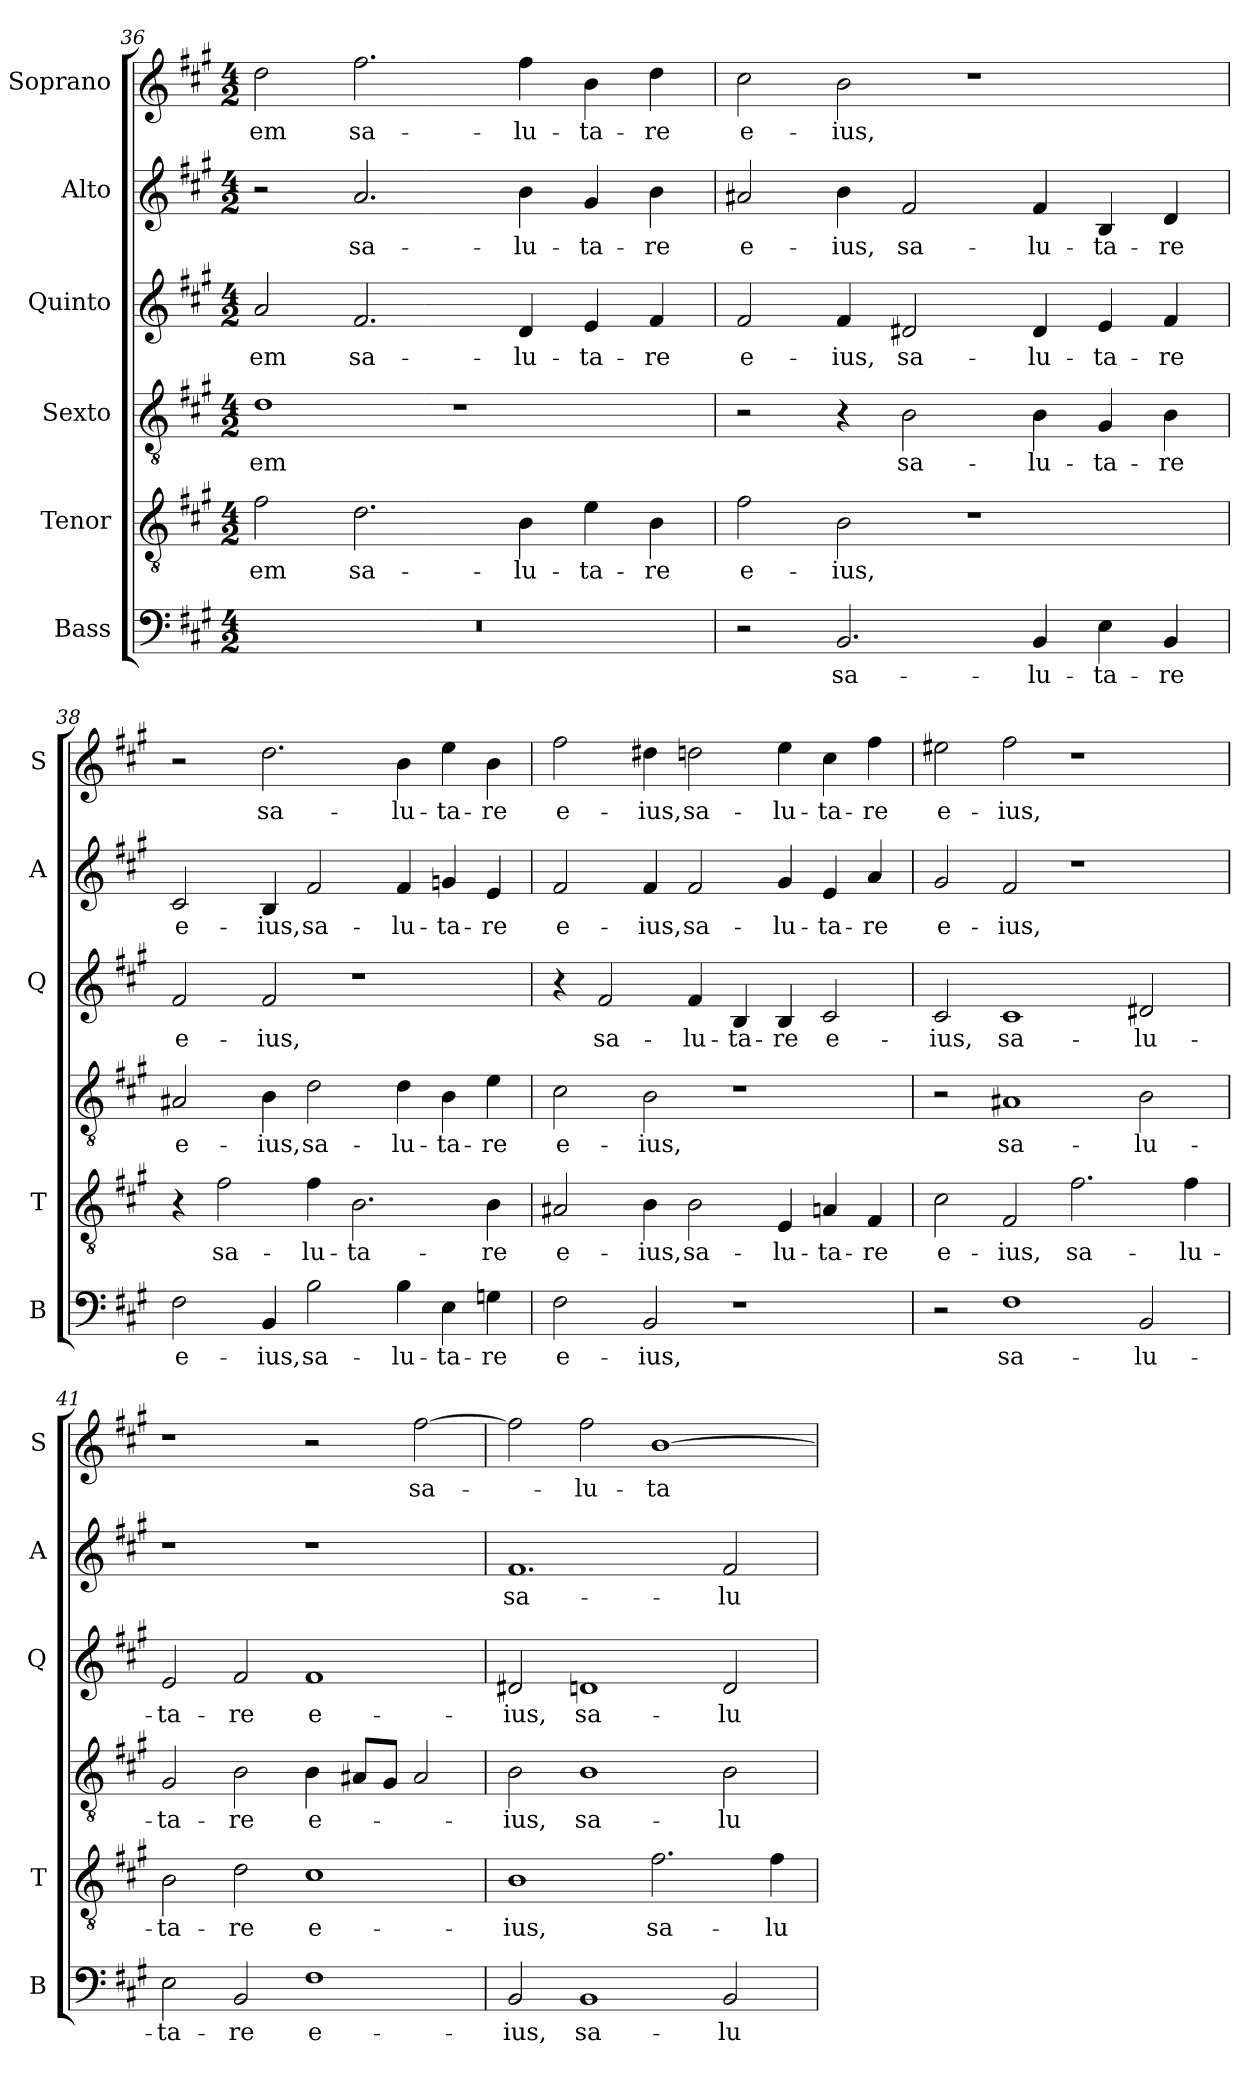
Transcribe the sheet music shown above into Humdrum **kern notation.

**kern	**text	**kern	**text	**kern	**text	**kern	**text	**kern	**text	**kern	**text
*part6	*part6	*part5	*part5	*part4	*part4	*part3	*part3	*part2	*part2	*part1	*part1
*staff6	*staff6	*staff5	*staff5	*staff4	*staff4	*staff3	*staff3	*staff2	*staff2	*staff1	*staff1
*I"Bass	*	*I"Tenor	*	*I"Sexto	*	*I"Quinto	*	*I"Alto	*	*I"Soprano	*
*I'B	*	*I'T	*	*	*	*I'Q	*	*I'A	*	*I'S	*
*clefF4	*	*clefGv2	*	*clefGv2	*	*clefG2	*	*clefG2	*	*clefG2	*
*k[f#c#g#]	*	*k[f#c#g#]	*	*k[f#c#g#]	*	*k[f#c#g#]	*	*k[f#c#g#]	*	*k[f#c#g#]	*
*A:	*	*A:	*	*A:	*	*A:	*	*A:	*	*A:	*
*M4/2	*	*M4/2	*	*M4/2	*	*M4/2	*	*M4/2	*	*M4/2	*
=36	=36	=36	=36	=36	=36	=36	=36	=36	=36	=36	=36
!	!	!	!LO:LY:b	!	!LO:LY:b	!	!LO:LY:b	!	!	!	!LO:LY:b
0r	.	2f#\	em	1d	-em	2a/	-em	2r	.	2dd\	-em
!	!	!	!LO:LY:b	!	!	!	!LO:LY:b	!	!LO:LY:b	!	!LO:LY:b
.	.	2.d\	sa-	.	.	2.f#/	sa-	2.a/	sa-	2.ff#\	sa-
.	.	.	.	1r	.	.	.	.	.	.	.
!	!	!	!LO:LY:b	!	!	!	!LO:LY:b	!	!LO:LY:b	!	!LO:LY:b
.	.	4B\	-lu-	.	.	4d/	-lu-	4b\	-lu-	4ff#\	-lu-
!	!	!	!LO:LY:b	!	!	!	!LO:LY:b	!	!LO:LY:b	!	!LO:LY:b
.	.	4e\	-ta-	.	.	4e/	-ta-	4g#/	-ta-	4b\	-ta-
!	!	!	!LO:LY:b	!	!	!	!LO:LY:b	!	!LO:LY:b	!	!LO:LY:b
.	.	4B\	-re	.	.	4f#/	-re	4b\	-re	4dd\	-re
!!LO:PB:g=z
=37	=37	=37	=37	=37	=37	=37	=37	=37	=37	=37	=37
!	!	!	!LO:LY:b	!	!	!	!LO:LY:b	!	!LO:LY:b	!	!LO:LY:b
2r	.	2f#\	e-	2r	.	2f#/	e-	2a#X/	e-	2cc#\	e-
!	!LO:LY:b	!	!LO:LY:b	!	!	!	!LO:LY:b	!	!LO:LY:b	!	!LO:LY:b
2.BB/	sa-	2B\	-ius,	4r	.	4f#/	-ius,	4b\	-ius,	2b\	-ius,
!	!	!	!	!	!LO:LY:b	!	!LO:LY:b	!	!LO:LY:b	!	!
.	.	.	.	2B\	sa-	2d#X/	sa-	2f#/	sa-	.	.
.	.	1r	.	.	.	.	.	.	.	1r	.
!	!LO:LY:b	!	!	!	!LO:LY:b	!	!LO:LY:b	!	!LO:LY:b	!	!
4BB/	-lu-	.	.	4B\	-lu-	4d#/	-lu-	4f#/	-lu-	.	.
!	!LO:LY:b	!	!	!	!LO:LY:b	!	!LO:LY:b	!	!LO:LY:b	!	!
4E\	-ta-	.	.	4G#/	-ta-	4e/	-ta-	4B/	-ta-	.	.
!	!LO:LY:b	!	!	!	!LO:LY:b	!	!LO:LY:b	!	!LO:LY:b	!	!
4BB/	-re	.	.	4B\	-re	4f#/	-re	4d/	-re	.	.
=38	=38	=38	=38	=38	=38	=38	=38	=38	=38	=38	=38
!	!LO:LY:b	!	!	!	!LO:LY:b	!	!LO:LY:b	!	!LO:LY:b	!	!
2F#\	e-	4r	.	2A#X/	e-	2f#/	e-	2c#/	e-	2r	.
!	!	!	!LO:LY:b	!	!	!	!	!	!	!	!
.	.	2f#\	sa-	.	.	.	.	.	.	.	.
!	!LO:LY:b	!	!	!	!LO:LY:b	!	!LO:LY:b	!	!LO:LY:b	!	!LO:LY:b
4BB/	-ius,	.	.	4B\	-ius,	2f#/	-ius,	4B/	-ius,	2.dd\	sa-
!	!LO:LY:b	!	!LO:LY:b	!	!LO:LY:b	!	!	!	!LO:LY:b	!	!
2B\	sa-	4f#\	-lu-	2d\	sa-	.	.	2f#/	sa-	.	.
!	!	!	!LO:LY:b	!	!	!	!	!	!	!	!
.	.	2.B\	-ta-	.	.	1r	.	.	.	.	.
!	!LO:LY:b	!	!	!	!LO:LY:b	!	!	!	!LO:LY:b	!	!LO:LY:b
4B\	-lu-	.	.	4d\	-lu-	.	.	4f#/	-lu-	4b\	-lu-
!	!LO:LY:b	!	!	!	!LO:LY:b	!	!	!	!LO:LY:b	!	!LO:LY:b
4E\	-ta-	.	.	4B\	-ta-	.	.	4gn/	-ta-	4ee\	-ta-
!	!LO:LY:b	!	!LO:LY:b	!	!LO:LY:b	!	!	!	!LO:LY:b	!	!LO:LY:b
4Gn\	-re	4B\	-re	4e\	-re	.	.	4e/	-re	4b\	-re
=39	=39	=39	=39	=39	=39	=39	=39	=39	=39	=39	=39
!	!LO:LY:b	!	!LO:LY:b	!	!LO:LY:b	!	!	!	!LO:LY:b	!	!LO:LY:b
2F#\	e-	2A#X/	e-	2c#\	e-	4r	.	2f#/	e-	2ff#\	e-
!	!	!	!	!	!	!	!LO:LY:b	!	!	!	!
.	.	.	.	.	.	2f#/	sa-	.	.	.	.
!	!LO:LY:b	!	!LO:LY:b	!	!LO:LY:b	!	!	!	!LO:LY:b	!	!LO:LY:b
2BB/	-ius,	4B\	-ius,	2B\	-ius,	.	.	4f#/	-ius,	4dd#X\	-ius,
!	!	!	!LO:LY:b	!	!	!	!LO:LY:b	!	!LO:LY:b	!	!LO:LY:b
.	.	2B\	sa-	.	.	4f#/	-lu-	2f#/	sa-	2ddn\	sa-
!	!	!	!	!	!	!	!LO:LY:b	!	!	!	!
1r	.	.	.	1r	.	4B/	-ta-	.	.	.	.
!	!	!	!LO:LY:b	!	!	!	!LO:LY:b	!	!LO:LY:b	!	!LO:LY:b
.	.	4E/	-lu-	.	.	4B/	-re	4g#/	-lu-	4ee\	-lu-
!	!	!	!LO:LY:b	!	!	!	!LO:LY:b	!	!LO:LY:b	!	!LO:LY:b
.	.	4An/	-ta-	.	.	2c#/	e-	4e/	-ta-	4cc#\	-ta-
!	!	!	!LO:LY:b	!	!	!	!	!	!LO:LY:b	!	!LO:LY:b
.	.	4F#/	-re	.	.	.	.	4a/	-re	4ff#\	-re
=40	=40	=40	=40	=40	=40	=40	=40	=40	=40	=40	=40
!	!	!	!LO:LY:b	!	!	!	!LO:LY:b	!	!LO:LY:b	!	!LO:LY:b
2r	.	2c#\	e-	2r	.	2c#/	-ius,	2g#/	e-	2ee#X\	e-
!	!LO:LY:b	!	!LO:LY:b	!	!LO:LY:b	!	!LO:LY:b	!	!LO:LY:b	!	!LO:LY:b
1F#	sa-	2F#/	-ius,	1A#X	sa-	1c#	sa-	2f#/	-ius,	2ff#\	-ius,
!	!	!	!LO:LY:b	!	!	!	!	!	!	!	!
.	.	2.f#\	sa-	.	.	.	.	1r	.	1r	.
!	!LO:LY:b	!	!	!	!LO:LY:b	!	!LO:LY:b	!	!	!	!
2BB/	-lu-	.	.	2B\	-lu-	2d#X/	-lu-	.	.	.	.
!	!	!	!LO:LY:b	!	!	!	!	!	!	!	!
.	.	4f#\	-lu-	.	.	.	.	.	.	.	.
!!LO:LB:g=z
=41	=41	=41	=41	=41	=41	=41	=41	=41	=41	=41	=41
!	!LO:LY:b	!	!LO:LY:b	!	!LO:LY:b	!	!LO:LY:b	!	!	!	!
2E\	-ta-	2B\	-ta-	2G#/	-ta-	2e/	-ta-	1r	.	1r	.
!	!LO:LY:b	!	!LO:LY:b	!	!LO:LY:b	!	!LO:LY:b	!	!	!	!
2BB/	-re	2d\	-re	2B\	-re	2f#/	-re	.	.	.	.
!	!LO:LY:b	!	!LO:LY:b	!	!LO:LY:b	!	!LO:LY:b	!	!	!	!
1F#	e-	1c#	e-	4B\	e-	1f#	e-	1r	.	2r	.
.	.	.	.	8A#X/L	.	.	.	.	.	.	.
.	.	.	.	8G#/J	.	.	.	.	.	.	.
!	!	!	!	!	!	!	!	!	!	!	!LO:LY:b
.	.	.	.	2A#/	.	.	.	.	.	[2ff#\	sa-
=42	=42	=42	=42	=42	=42	=42	=42	=42	=42	=42	=42
!	!LO:LY:b	!	!LO:LY:b	!	!LO:LY:b	!	!LO:LY:b	!	!LO:LY:b	!	!
2BB/	-ius,	1B	-ius,	2B\	-ius,	2d#X/	-ius,	1.f#	sa-	2ff#\]	.
!	!LO:LY:b	!	!	!	!LO:LY:b	!	!LO:LY:b	!	!	!	!LO:LY:b
1BB	sa-	.	.	1B	sa-	1dn	sa-	.	.	2ff#\	-lu-
!	!	!	!LO:LY:b	!	!	!	!	!	!	!	!LO:LY:b
.	.	2.f#\	sa-	.	.	.	.	.	.	[1b	-ta-
!	!LO:LY:b	!	!	!	!LO:LY:b	!	!LO:LY:b	!	!LO:LY:b	!	!
2BB/	-lu-	.	.	2B\	-lu-	2d/	-lu-	2f#/	-lu-	.	.
!	!	!	!LO:LY:b	!	!	!	!	!	!	!	!
.	.	4f#\	-lu-	.	.	.	.	.	.	.	.
=	=	=	=	=	=	=	=	=	=	=	=
*-	*-	*-	*-	*-	*-	*-	*-	*-	*-	*-	*-
